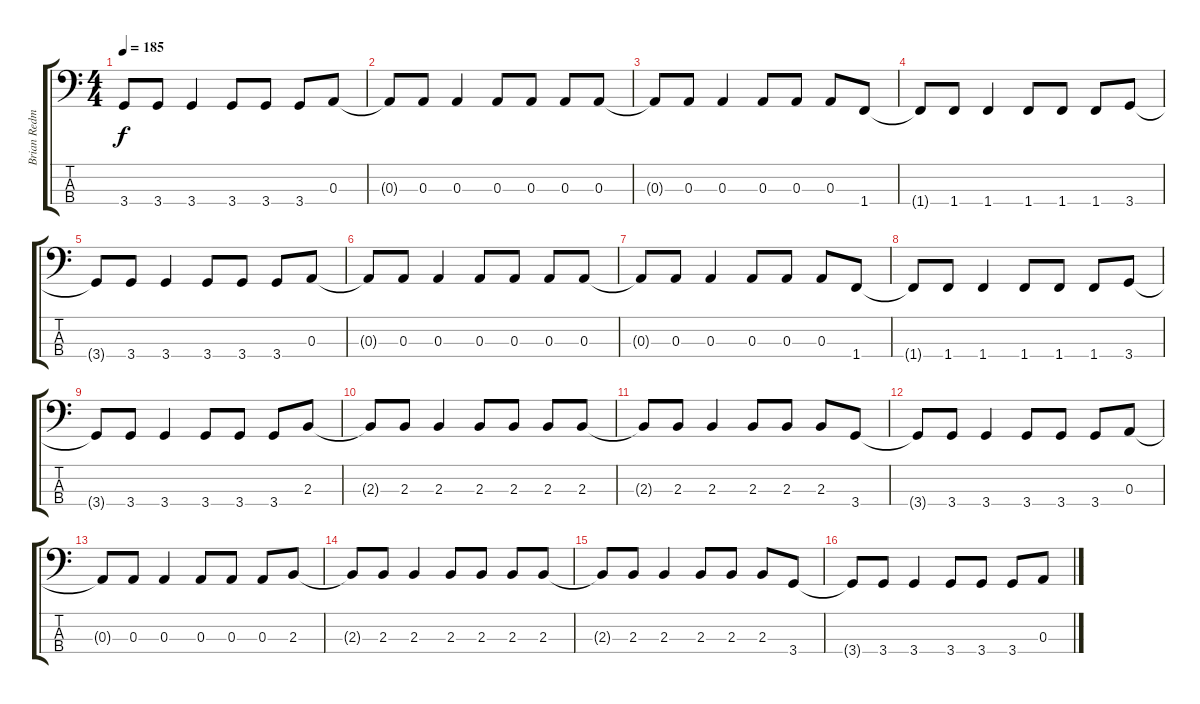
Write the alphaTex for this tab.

\track ("Brian Redman" "Brian Redm") {instrument electricbassfinger}
\staff {score tabs}
\tuning (G2 D2 A1 E1) {hide}
\ts (4 4)
\tempo 185
\clef f4
\ks c
3.4{t}.8{dy f} 3.4.8 3.4.4 3.4.8 3.4.8 3.4.8 0.3.8 |
0.3{t}.8 0.3.8 0.3.4 0.3.8 0.3.8 0.3.8 0.3.8 |
0.3{t}.8 0.3.8 0.3.4 0.3.8 0.3.8 0.3.8 1.4.8 |
1.4{t}.8 1.4.8 1.4.4 1.4.8 1.4.8 1.4.8 3.4.8 |
3.4{t}.8 3.4.8 3.4.4 3.4.8 3.4.8 3.4.8 0.3.8 |
0.3{t}.8 0.3.8 0.3.4 0.3.8 0.3.8 0.3.8 0.3.8 |
0.3{t}.8 0.3.8 0.3.4 0.3.8 0.3.8 0.3.8 1.4.8 |
1.4{t}.8 1.4.8 1.4.4 1.4.8 1.4.8 1.4.8 3.4.8 |
3.4{t}.8 3.4.8 3.4.4 3.4.8 3.4.8 3.4.8 2.3.8 |
2.3{t}.8 2.3.8 2.3.4 2.3.8 2.3.8 2.3.8 2.3.8 |
2.3{t}.8 2.3.8 2.3.4 2.3.8 2.3.8 2.3.8 3.4.8 |
3.4{t}.8 3.4.8 3.4.4 3.4.8 3.4.8 3.4.8 0.3.8 |
0.3{t}.8 0.3.8 0.3.4 0.3.8 0.3.8 0.3.8 2.3.8 |
2.3{t}.8 2.3.8 2.3.4 2.3.8 2.3.8 2.3.8 2.3.8 |
2.3{t}.8 2.3.8 2.3.4 2.3.8 2.3.8 2.3.8 3.4.8 |
3.4{t}.8 3.4.8 3.4.4 3.4.8 3.4.8 3.4.8 0.3.8
